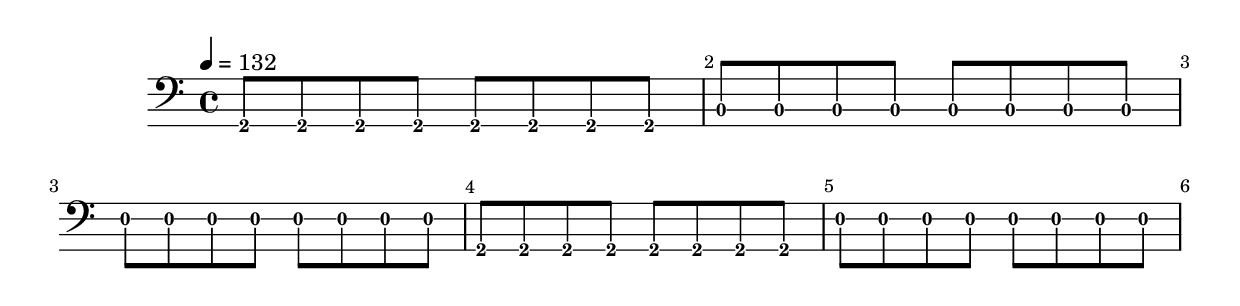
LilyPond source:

\version "2.24.2"
\include "../../../macros.ly"
song_tempo = 132

lead = {
  \absolute  {
    \override Score.SpacingSpanner.shortest-duration-space = #4.0
    gis,,8\4  gis,,8\4 gis,,8\4 gis,,8\4 gis,,8\4 gis,,8\4 gis,,8\4 gis,,8\4 |
    b,,8\3  b,,8\3 b,,8\3 b,,8\3 b,,8\3 b,,8\3 b,,8\3 b,,8\3 |
    e,8\2  e,8\2 e,8\2 e,8\2 e,8\2 e,8\2 e,8\2 e,8\2 |
    gis,,8\4  gis,,8\4 gis,,8\4 gis,,8\4 gis,,8\4 gis,,8\4 gis,,8\4 gis,,8\4 |
    e,8\2  e,8\2 e,8\2 e,8\2 e,8\2 e,8\2 e,8\2 e,8\2 |
  }

}

drumbar =  \drummode {  bd4 sn4  bd4 sn4 }

drumbars = {
  \repeat unfold 15 { \drumbar | }
}


drumbarhh =  \drummode {
  sn8
  r8
  sn8
  r8
  sn8
  r8
  sn8
  r8
}

drumbarshh = {
  \repeat unfold 15 {  \drumbarhh }

}


\score {
  <<
    \new TabStaff {
      \set Staff.stringTunings = #bass-tuning

      \clef bass

      \tempo 4 = \song_tempo
      \tabFullNotation
      \override Score.BarNumber.break-visibility = ##(#t #t #t)
      \transpose g f { \lead }
      %\repeat percent 3 {\lead}
    }

  >>

  \layout {}
}


\score {
  \unfoldRepeats {
    <<
      \new DrumStaff
      \tempo 4 = \song_tempo
      <<
        %\new DrumVoice {  \drumbarshh }
        \new DrumVoice {  \drumbars }
      >>

      \new Staff {
        \repeat unfold 3 {\lead}
        \set Staff.midiMinimumVolume = #0.9
        \set Staff.midiMaximumVolume = #0.9
        \set Staff.midiInstrument = "electric guitar (clean)"
      }
    >>
  }
  \midi {
    \tempo 4 = \song_tempo
  }
}
